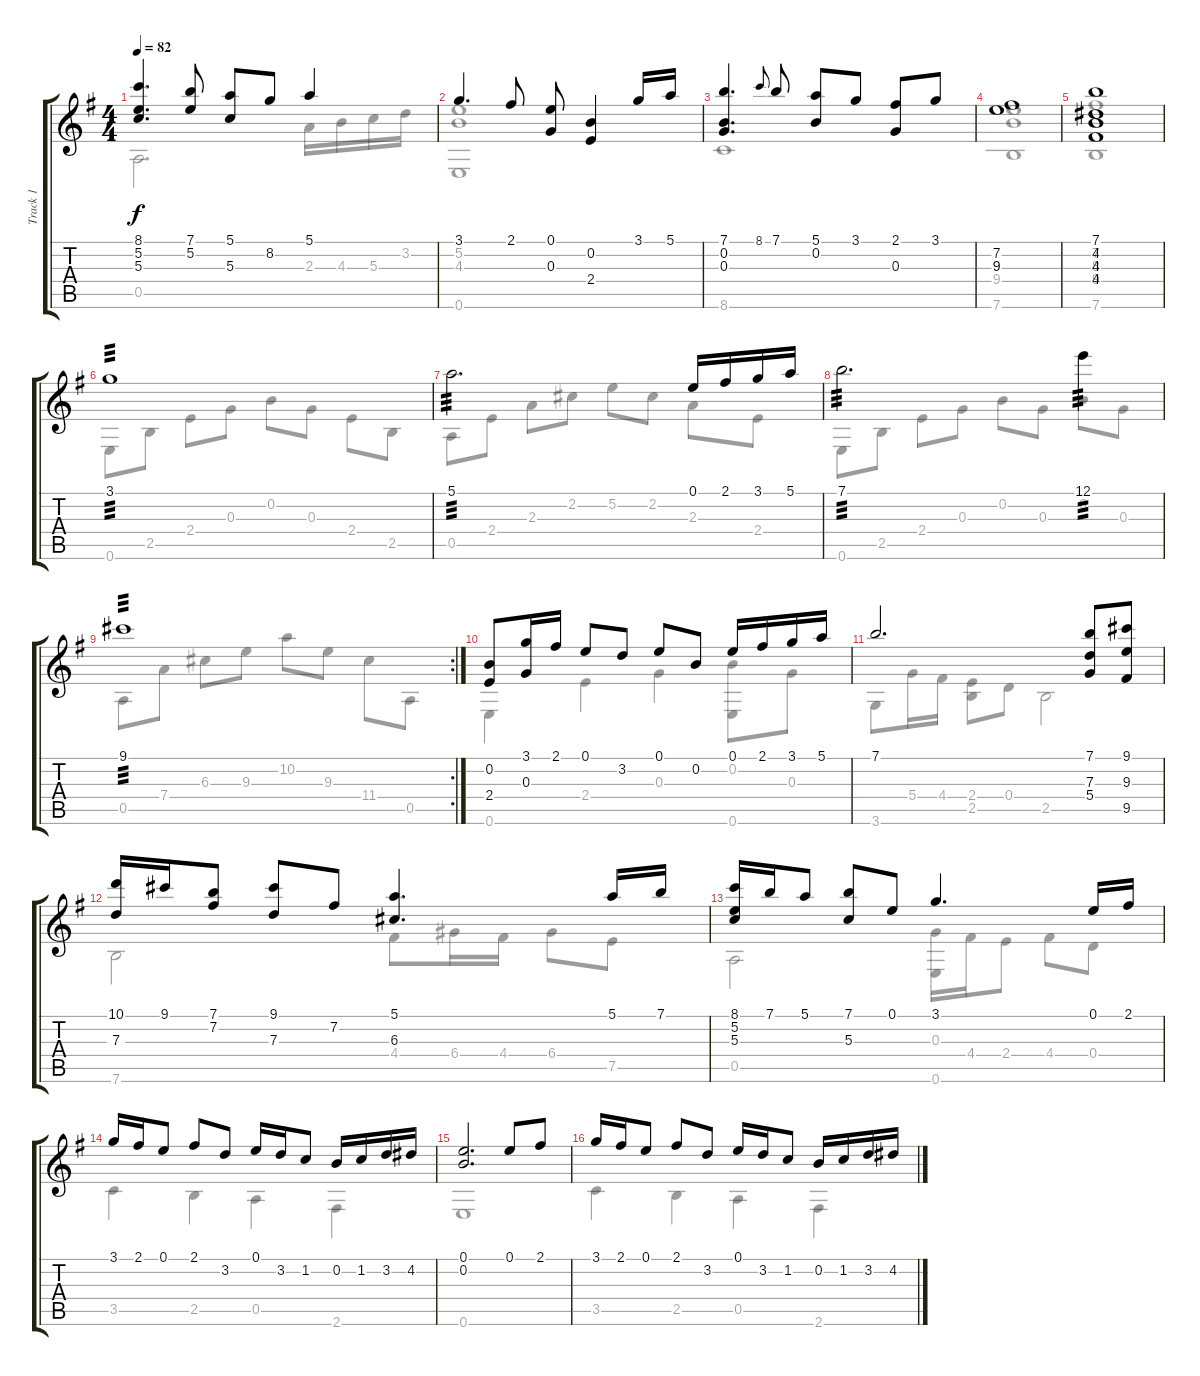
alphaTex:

\track ("Track 1" "Track 1") {instrument acousticguitarnylon}
\staff {score tabs}
\tuning (E4 B3 G3 D3 A2 E2) {hide}
\voice
\ts (4 4)
\tempo 82
\clef g2
\ks eminor
(8.1 5.2 5.3).4{d dy f} (7.1 5.2).8 (5.1 5.3).8 8.2.8 5.1.4 |
3.1.4{d} 2.1.8 (0.1 0.3).8 (0.2 2.4).4 3.1.16 5.1.16 |
(7.1 0.2 0.3).4{d} 8.1.8{gr onbeat} 7.1.8 (5.1 0.2).8 3.1.8 (2.1 0.3).8 3.1.8 |
(7.2 9.3).1 |
(7.1 4.2 4.3 4.4).1 |
3.1.1{tp 3} |
5.1.2{d tp 3 beam Down} 0.1.16 2.1.16 3.1.16 5.1.16 |
7.1.2{d tp 3 beam Down} 12.1.4{tp 3 beam Down} |
\rc 2
9.1.1{tp 3} |
(0.2 2.4).8 (3.1 0.3).16 2.1.16 0.1.8 3.2.8 0.1.8 0.2.8 0.1.16 2.1.16 3.1.16 5.1.16 |
7.1.2{d} (7.1 7.3 5.4).8 (9.1 9.3 9.5).8 |
(10.1 7.3).16 9.1.16 (7.1 7.2).8 (9.1 7.3).8 7.2.8 (5.1 6.3).4{d} 5.1.16 7.1.16 |
(8.1 5.2 5.3).16 7.1.16 5.1.8 (7.1 5.3).8 0.1.8 3.1.4{d} 0.1.16 2.1.16 |
3.1.16 2.1.16 0.1.8 2.1.8 3.2.8 0.1.16 3.2.16 1.2.8 0.2.16 1.2.16 3.2.16 4.2.16 |
(0.1 0.2).2{d} 0.1.8 2.1.8 |
3.1.16 2.1.16 0.1.8 2.1.8 3.2.8 0.1.16 3.2.16 1.2.8 0.2.16 1.2.16 3.2.16 4.2.16
\voice
\clef g2
\ottava regular
\simile none
\ks eminor
0.5.2{d dy f} 2.3.16 4.3.16 5.3.16 3.2.16 |
(5.2 4.3 0.6).1 |
8.6.1 |
(9.3 9.4 7.6).1 |
(7.2 8.3 9.4 7.6).1 |
0.6.8 2.5.8 2.4.8 0.3.8 0.2.8 0.3.8 2.4.8 2.5.8 |
0.5.8 2.4.8 2.3.8 2.2.8 5.2.8 2.2.8 2.3.8 2.4.8 |
0.6.8 2.5.8 2.4.8 0.3.8 0.2.8 0.3.8 0.2.8 0.3.8 |
0.5.8 7.4.8 6.3.8 9.3.8 10.2.8 9.3.8 11.4.8 0.5.8 |
0.6.4 2.4.4 0.3.4 (0.2 0.6).8 0.3.8 |
3.6.8 5.4.16 4.4.16 (2.4 2.5).8 0.4.8 2.5.2 |
7.6.2 4.4.8 6.4.16 4.4.16 6.4.8 7.5.8 |
0.5.2 (0.3 0.6).16 4.4.16 2.4.8 4.4.8 0.4.8 |
3.5.4 2.5.4 0.5.4 2.6.4 |
0.6.1 |
3.5.4 2.5.4 0.5.4 2.6.4
